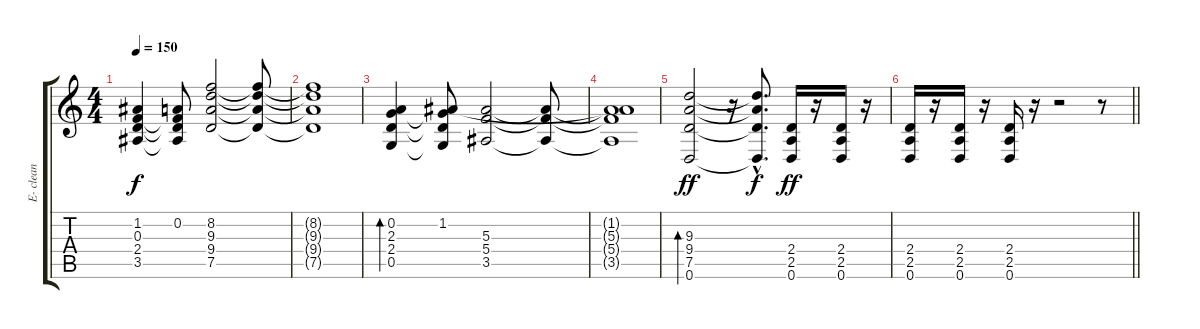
\track ("E- clean" "E- clean") {instrument electricguitarclean}
\staff {score tabs}
\tuning (D4 A3 F3 C3 G2 D2) {hide}
\ts (4 4)
\tempo 150
\clef g2
\ks aminor
(1.2 0.3 2.4 3.5).4{dy f} (0.2 0.3{t} 2.4{t} 3.5{t}).8 (8.2 9.3 9.4 7.5).2 (8.2{t} 9.3{t} 9.4{t} 7.5{t}).8 |
(8.2{t} 9.3{t} 9.4{t} 7.5{t}).1 |
(0.2 2.3 2.4 0.5).4{bd 240} (1.2 2.3{t} 2.4{t} 0.5{t}).8 (5.3 5.4 3.5).2 (5.3{t} 5.4{t} 3.5{t}).8 |
(1.2{t} 5.3{t} 5.4{t} 3.5{t}).1 |
\ks c
(9.3 9.4 7.5 0.6).2{bd 480 dy ff} r.16 (9.3{hac t} 9.4{hac t} 7.5{hac t} 0.6{hac t}).8{d dy f} (2.4 2.5 0.6).16{dy ff} r.16 (2.4 2.5 0.6).16 r.16 |
\barLineRight lightlight
(2.4 2.5 0.6).16 r.16 (2.4 2.5 0.6).16 r.16 (2.4 2.5 0.6).16 r.16 r.2 r.8
